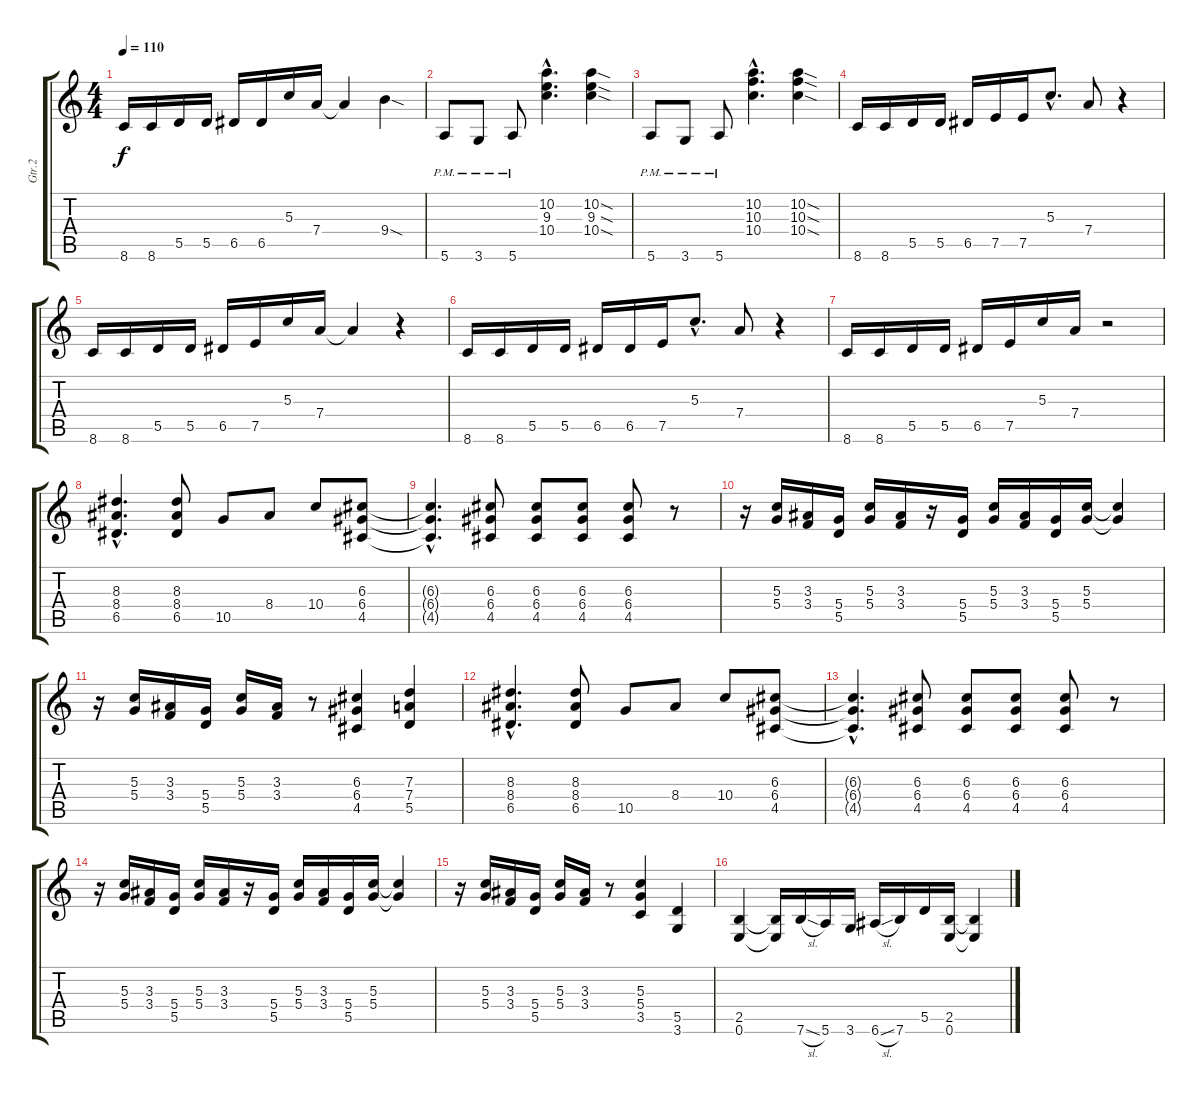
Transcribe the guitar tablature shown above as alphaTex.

\track ("Gtr.2" "Gtr.2") {instrument overdrivenguitar}
\staff {score tabs}
\tuning (E4 B3 G3 D3 A2 E2) {hide}
\ts (4 4)
\tempo 110
\clef g2
\ks c
8.6.16{dy f} 8.6.16 5.5.16 5.5.16 6.5.16 6.5.16 5.3.16 7.4.16 7.4{t}.4 9.4{sod}.4 |
5.6{pm}.8 3.6{pm}.8 5.6{pm}.8 (10.2{hac} 9.3{hac} 10.4{hac}).4{d} (10.2{sod} 9.3{sod} 10.4{sod}).4 |
5.6{pm}.8 3.6{pm}.8 5.6{pm}.8 (10.2{hac} 10.3{hac} 10.4{hac}).4{d} (10.2{sod} 10.3{sod} 10.4{sod}).4 |
8.6.16 8.6.16 5.5.16 5.5.16 6.5.16 7.5.16 7.5.16 5.3{hac}.8{d} 7.4.8 r.4 |
8.6.16 8.6.16 5.5.16 5.5.16 6.5.16 7.5.16 5.3.16 7.4.16 7.4{t}.4 r.4 |
8.6.16 8.6.16 5.5.16 5.5.16 6.5.16 6.5.16 7.5.16 5.3{hac}.8{d} 7.4.8 r.4 |
8.6.16 8.6.16 5.5.16 5.5.16 6.5.16 7.5.16 5.3.16 7.4.16 r.2 |
(8.3{hac} 8.4{hac} 6.5{hac}).4{d} (8.3 8.4 6.5).8 10.5.8 8.4.8 10.4.8 (6.3 6.4 4.5).8 |
(6.3{hac t} 6.4{hac t} 4.5{hac t}).4{d} (6.3 6.4 4.5).8 (6.3 6.4 4.5).8 (6.3 6.4 4.5).8 (6.3 6.4 4.5).8 r.8 |
r.16 (5.3 5.4).16 (3.3 3.4).16 (5.4 5.5).16 (5.3 5.4).16 (3.3 3.4).16 r.16 (5.4 5.5).16 (5.3 5.4).16 (3.3 3.4).16 (5.4 5.5).16 (5.3 5.4).16 (5.3{t} 5.4{t}).4 |
r.16 (5.3 5.4).16 (3.3 3.4).16 (5.4 5.5).16 (5.3 5.4).16 (3.3 3.4).16 r.8 (6.3 6.4 4.5).4 (7.3 7.4 5.5).4 |
(8.3{hac} 8.4{hac} 6.5{hac}).4{d} (8.3 8.4 6.5).8 10.5.8 8.4.8 10.4.8 (6.3 6.4 4.5).8 |
(6.3{hac t} 6.4{hac t} 4.5{hac t}).4{d} (6.3 6.4 4.5).8 (6.3 6.4 4.5).8 (6.3 6.4 4.5).8 (6.3 6.4 4.5).8 r.8 |
r.16 (5.3 5.4).16 (3.3 3.4).16 (5.4 5.5).16 (5.3 5.4).16 (3.3 3.4).16 r.16 (5.4 5.5).16 (5.3 5.4).16 (3.3 3.4).16 (5.4 5.5).16 (5.3 5.4).16 (5.3{t} 5.4{t}).4 |
r.16 (5.3 5.4).16 (3.3 3.4).16 (5.4 5.5).16 (5.3 5.4).16 (3.3 3.4).16 r.8 (5.3 5.4 3.5).4 (5.5 3.6).4 |
(2.5 0.6).4{volume 13} (2.5{t} 0.6{t}).16 7.6{sl}.16 5.6.16 3.6.16 6.6{sl}.16 7.6.16 5.5.16 (2.5 0.6).16 (2.5{t} 0.6{t}).4
